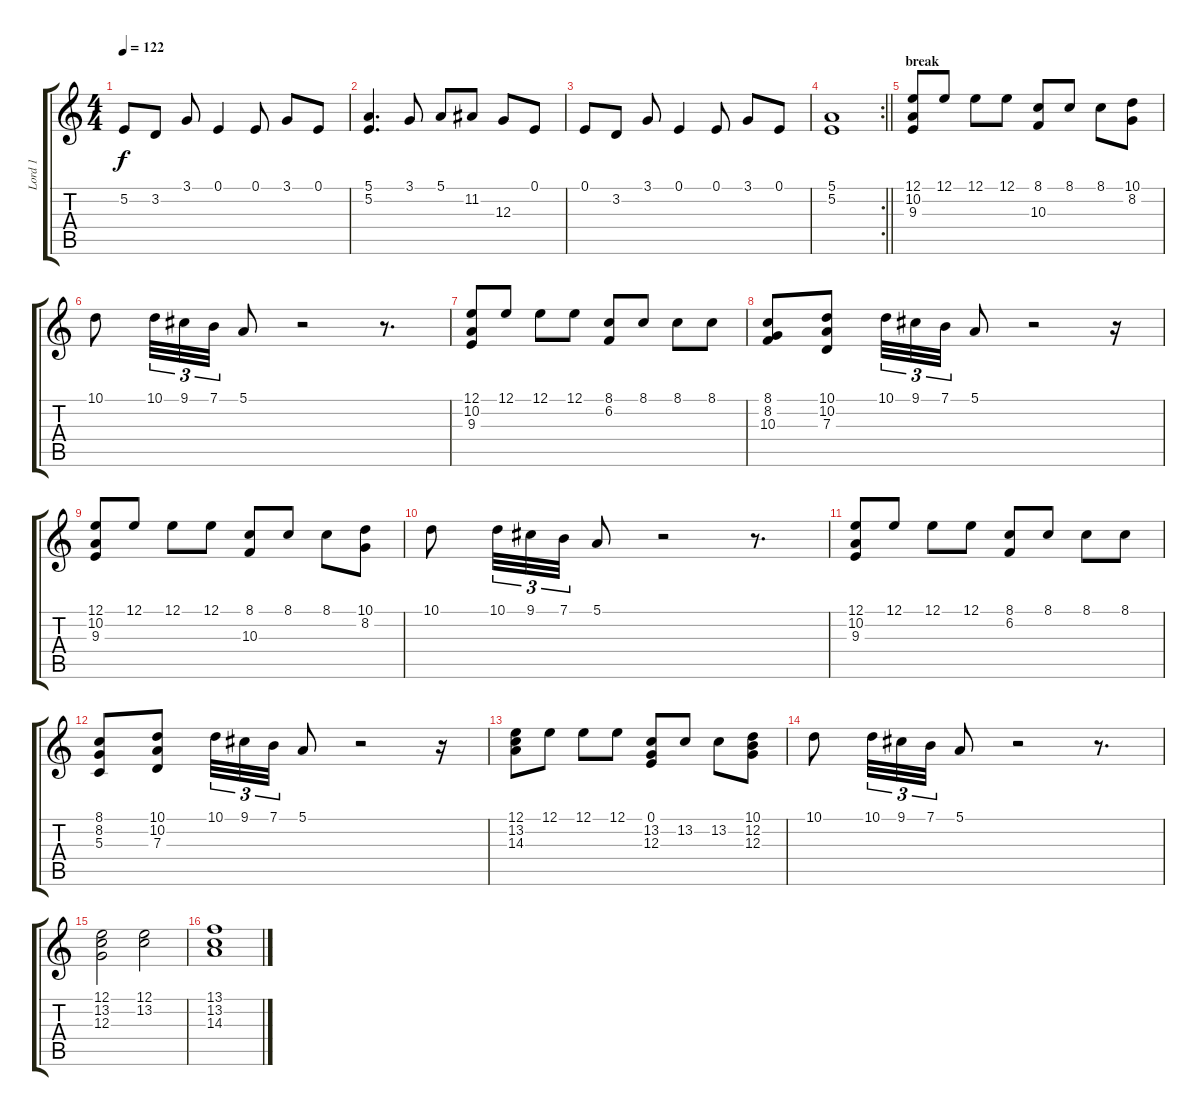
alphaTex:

\track ("Lord 1" "Lord 1") {instrument drawbarorgan}
\staff {score tabs}
\tuning (E4 B3 G3 D3 A2 E2) {hide}
\ts (4 4)
\tempo 122
\clef g2
\ks c
5.2.8{dy f} 3.2.8 3.1.8 0.1.4 0.1.8 3.1.8 0.1.8 |
(5.1 5.2).4{d} 3.1.8 5.1.8 11.2.8 12.3.8 0.1.8 |
0.1.8 3.2.8 3.1.8 0.1.4 0.1.8 3.1.8 0.1.8 |
\rc 2
\barLineRight lightlight
(5.1 5.2).1 |
\section ("" "break")
(12.1 10.2 9.3).8 12.1.8 12.1.8 12.1.8 (8.1 10.3).8 8.1.8 8.1.8 (10.1 8.2).8 |
10.1.8 10.1.32{tu (3 2)} 9.1.32{tu (3 2)} 7.1.32{tu (3 2)} 5.1.8 r.2 r.8{d} |
(12.1 10.2 9.3).8 12.1.8 12.1.8 12.1.8 (8.1 6.2).8 8.1.8 8.1.8 8.1.8 |
(8.1 8.2 10.3).8 (10.1 10.2 7.3).8 10.1.32{tu (3 2)} 9.1.32{tu (3 2)} 7.1.32{tu (3 2)} 5.1.8 r.2 r.16 |
(12.1 10.2 9.3).8 12.1.8 12.1.8 12.1.8 (8.1 10.3).8 8.1.8 8.1.8 (10.1 8.2).8 |
10.1.8 10.1.32{tu (3 2)} 9.1.32{tu (3 2)} 7.1.32{tu (3 2)} 5.1.8 r.2 r.8{d} |
(12.1 10.2 9.3).8 12.1.8 12.1.8 12.1.8 (8.1 6.2).8 8.1.8 8.1.8 8.1.8 |
(8.1 8.2 5.3).8 (10.1 10.2 7.3).8 10.1.32{tu (3 2)} 9.1.32{tu (3 2)} 7.1.32{tu (3 2)} 5.1.8 r.2 r.16 |
(12.1 13.2 14.3).8 12.1.8 12.1.8 12.1.8 (0.1 13.2 12.3).8 13.2.8 13.2.8 (10.1 12.2 12.3).8 |
10.1.8 10.1.32{tu (3 2)} 9.1.32{tu (3 2)} 7.1.32{tu (3 2)} 5.1.8 r.2 r.8{d} |
(12.1 13.2 12.3).2 (12.1 13.2).2 |
(13.1 13.2 14.3).1
